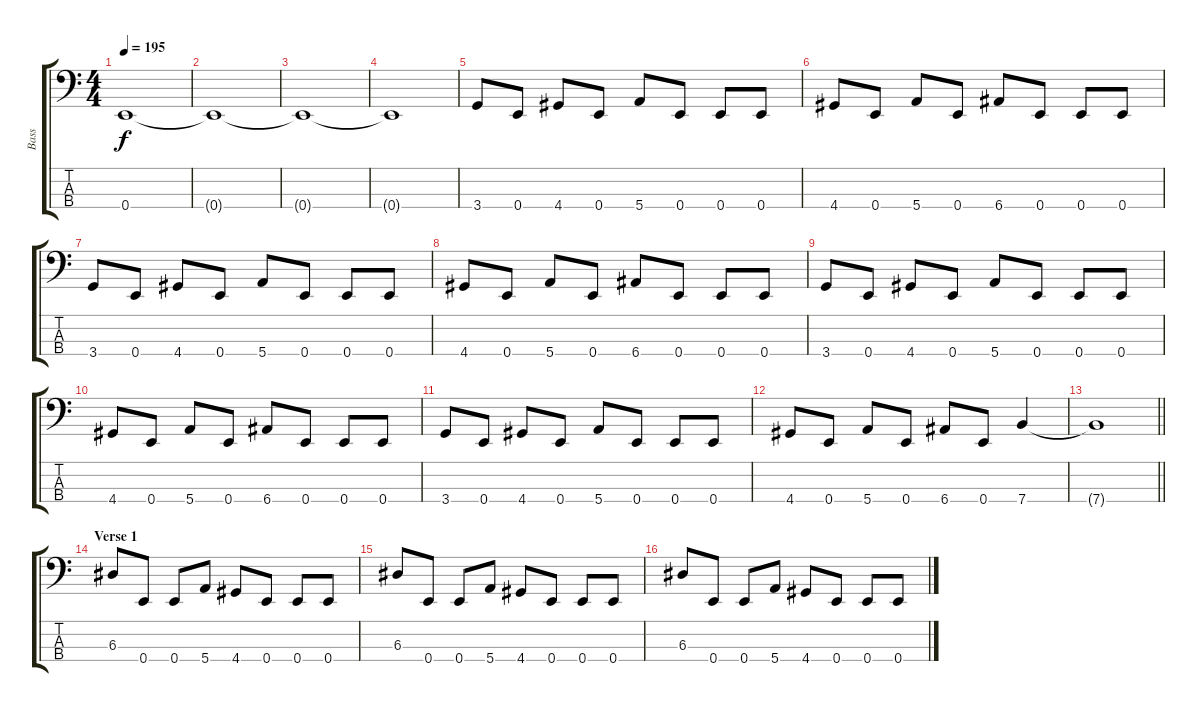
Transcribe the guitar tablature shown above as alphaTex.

\track ("Bass" "Bass") {instrument electricbassfinger}
\staff {score tabs}
\tuning (G2 D2 A1 E1) {hide}
\ts (4 4)
\tempo 195
\clef f4
\ks c
0.4{t}.1{dy f} |
0.4{t}.1 |
0.4{t}.1 |
0.4{t}.1 |
3.4.8 0.4.8 4.4.8 0.4.8 5.4.8 0.4.8 0.4.8 0.4.8 |
4.4.8 0.4.8 5.4.8 0.4.8 6.4.8 0.4.8 0.4.8 0.4.8 |
3.4.8 0.4.8 4.4.8 0.4.8 5.4.8 0.4.8 0.4.8 0.4.8 |
4.4.8 0.4.8 5.4.8 0.4.8 6.4.8 0.4.8 0.4.8 0.4.8 |
3.4.8 0.4.8 4.4.8 0.4.8 5.4.8 0.4.8 0.4.8 0.4.8 |
4.4.8 0.4.8 5.4.8 0.4.8 6.4.8 0.4.8 0.4.8 0.4.8 |
3.4.8 0.4.8 4.4.8 0.4.8 5.4.8 0.4.8 0.4.8 0.4.8 |
4.4.8 0.4.8 5.4.8 0.4.8 6.4.8 0.4.8 7.4.4 |
\barLineRight lightlight
7.4{t}.1 |
\section ("" "Verse 1")
6.3.8 0.4.8 0.4.8 5.4.8 4.4.8 0.4.8 0.4.8 0.4.8 |
6.3.8 0.4.8 0.4.8 5.4.8 4.4.8 0.4.8 0.4.8 0.4.8 |
6.3.8 0.4.8 0.4.8 5.4.8 4.4.8 0.4.8 0.4.8 0.4.8
